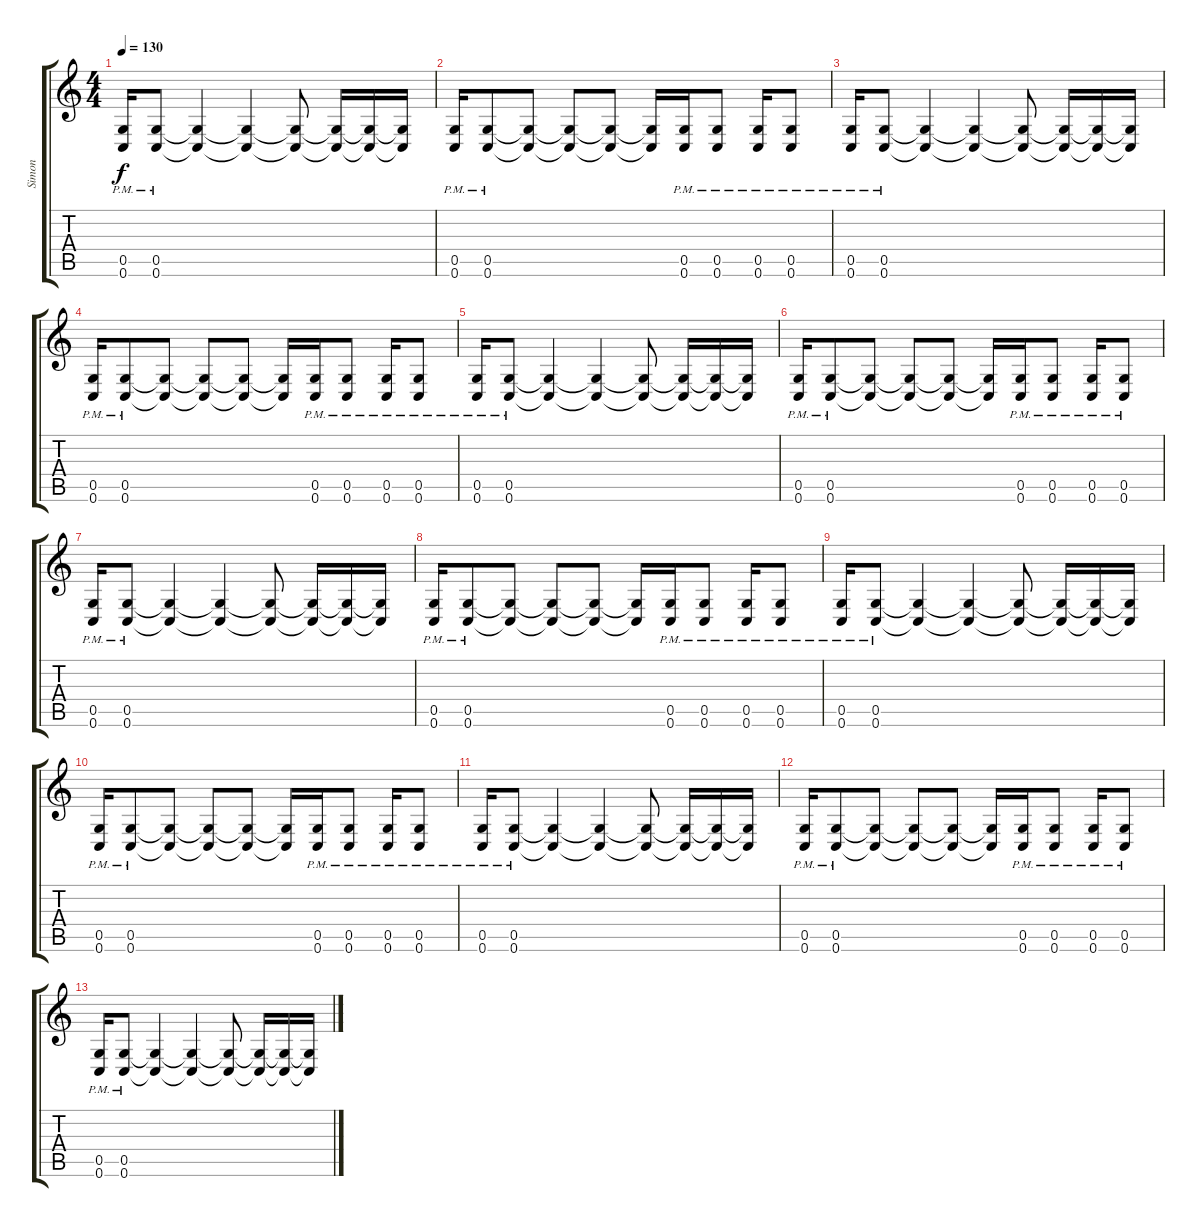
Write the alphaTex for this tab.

\track ("Simon" "Simon") {instrument distortionguitar}
\staff {score tabs}
\tuning (D4 A3 F3 C3 G2 C2) {hide}
\ts (4 4)
\tempo 130
\clef g2
\ks c
(0.5{pm} 0.6{pm}).16{dy f} (0.5{pm} 0.6{pm}).8 (0.5{t} 0.6{t}).4 (0.5{t} 0.6{t}).4 (0.5{t} 0.6{t}).8 (0.5{t} 0.6{t}).16 (0.5{t} 0.6{t}).16 (0.5{t} 0.6{t}).16 |
(0.5{pm} 0.6{pm}).16 (0.5{pm} 0.6{pm}).8 (0.5{t} 0.6{t}).8 (0.5{t} 0.6{t}).8 (0.5{t} 0.6{t}).8 (0.5{t} 0.6{t}).16 (0.5{pm} 0.6{pm}).16 (0.5{pm} 0.6{pm}).8 (0.5{pm} 0.6{pm}).16 (0.5{pm} 0.6{pm}).8 |
(0.5{pm} 0.6{pm}).16 (0.5{pm} 0.6{pm}).8 (0.5{t} 0.6{t}).4 (0.5{t} 0.6{t}).4 (0.5{t} 0.6{t}).8 (0.5{t} 0.6{t}).16 (0.5{t} 0.6{t}).16 (0.5{t} 0.6{t}).16 |
(0.5{pm} 0.6{pm}).16 (0.5{pm} 0.6{pm}).8 (0.5{t} 0.6{t}).8 (0.5{t} 0.6{t}).8 (0.5{t} 0.6{t}).8 (0.5{t} 0.6{t}).16 (0.5{pm} 0.6{pm}).16 (0.5{pm} 0.6{pm}).8 (0.5{pm} 0.6{pm}).16 (0.5{pm} 0.6{pm}).8 |
(0.5{pm} 0.6{pm}).16 (0.5{pm} 0.6{pm}).8 (0.5{t} 0.6{t}).4 (0.5{t} 0.6{t}).4 (0.5{t} 0.6{t}).8 (0.5{t} 0.6{t}).16 (0.5{t} 0.6{t}).16 (0.5{t} 0.6{t}).16 |
(0.5{pm} 0.6{pm}).16 (0.5{pm} 0.6{pm}).8 (0.5{t} 0.6{t}).8 (0.5{t} 0.6{t}).8 (0.5{t} 0.6{t}).8 (0.5{t} 0.6{t}).16 (0.5{pm} 0.6{pm}).16 (0.5{pm} 0.6{pm}).8 (0.5{pm} 0.6{pm}).16 (0.5{pm} 0.6{pm}).8 |
(0.5{pm} 0.6{pm}).16 (0.5{pm} 0.6{pm}).8 (0.5{t} 0.6{t}).4 (0.5{t} 0.6{t}).4 (0.5{t} 0.6{t}).8 (0.5{t} 0.6{t}).16 (0.5{t} 0.6{t}).16 (0.5{t} 0.6{t}).16 |
(0.5{pm} 0.6{pm}).16 (0.5{pm} 0.6{pm}).8 (0.5{t} 0.6{t}).8 (0.5{t} 0.6{t}).8 (0.5{t} 0.6{t}).8 (0.5{t} 0.6{t}).16 (0.5{pm} 0.6{pm}).16 (0.5{pm} 0.6{pm}).8 (0.5{pm} 0.6{pm}).16 (0.5{pm} 0.6{pm}).8 |
(0.5{pm} 0.6{pm}).16 (0.5{pm} 0.6{pm}).8 (0.5{t} 0.6{t}).4 (0.5{t} 0.6{t}).4 (0.5{t} 0.6{t}).8 (0.5{t} 0.6{t}).16 (0.5{t} 0.6{t}).16 (0.5{t} 0.6{t}).16 |
(0.5{pm} 0.6{pm}).16 (0.5{pm} 0.6{pm}).8 (0.5{t} 0.6{t}).8 (0.5{t} 0.6{t}).8 (0.5{t} 0.6{t}).8 (0.5{t} 0.6{t}).16 (0.5{pm} 0.6{pm}).16 (0.5{pm} 0.6{pm}).8 (0.5{pm} 0.6{pm}).16 (0.5{pm} 0.6{pm}).8 |
(0.5{pm} 0.6{pm}).16 (0.5{pm} 0.6{pm}).8 (0.5{t} 0.6{t}).4 (0.5{t} 0.6{t}).4 (0.5{t} 0.6{t}).8 (0.5{t} 0.6{t}).16 (0.5{t} 0.6{t}).16 (0.5{t} 0.6{t}).16 |
(0.5{pm} 0.6{pm}).16 (0.5{pm} 0.6{pm}).8 (0.5{t} 0.6{t}).8 (0.5{t} 0.6{t}).8 (0.5{t} 0.6{t}).8 (0.5{t} 0.6{t}).16 (0.5{pm} 0.6{pm}).16 (0.5{pm} 0.6{pm}).8 (0.5{pm} 0.6{pm}).16 (0.5{pm} 0.6{pm}).8 |
(0.5{pm} 0.6{pm}).16 (0.5{pm} 0.6{pm}).8 (0.5{t} 0.6{t}).4 (0.5{t} 0.6{t}).4 (0.5{t} 0.6{t}).8 (0.5{t} 0.6{t}).16 (0.5{t} 0.6{t}).16 (0.5{t} 0.6{t}).16
